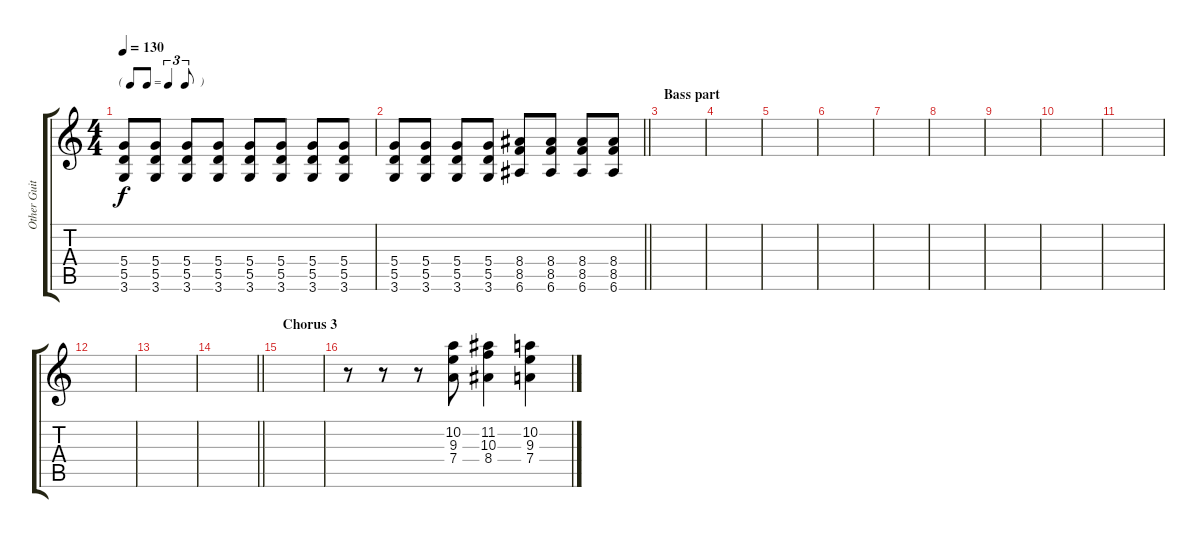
\track ("Other Guitar" "Other Guit") {instrument overdrivenguitar}
\staff {score tabs}
\tuning (E4 B3 G3 D3 A2 E2) {hide}
\ts (4 4)
\tf triplet8th
\tempo 130
\clef g2
\ks c
(5.4 5.5 3.6).8{dy f} (5.4 5.5 3.6).8 (5.4 5.5 3.6).8 (5.4 5.5 3.6).8 (5.4 5.5 3.6).8 (5.4 5.5 3.6).8 (5.4 5.5 3.6).8 (5.4 5.5 3.6).8 |
\barLineRight lightlight
(5.4 5.5 3.6).8 (5.4 5.5 3.6).8 (5.4 5.5 3.6).8 (5.4 5.5 3.6).8 (8.4 8.5 6.6).8 (8.4 8.5 6.6).8 (8.4 8.5 6.6).8 (8.4 8.5 6.6).8 |
\section ("" "Bass part")
|
|
|
|
|
|
|
|
|
|
|
\barLineRight lightlight
|
\section ("" "Chorus 3")
|
r.8 r.8 r.8 (10.2 9.3 7.4).8{instrument trumpet} (11.2 10.3 8.4).4 (10.2 9.3 7.4).4
